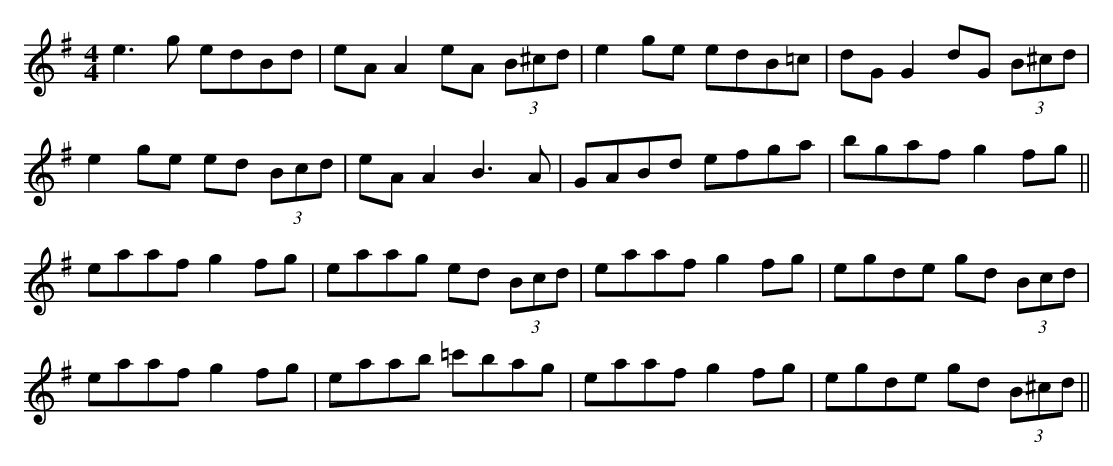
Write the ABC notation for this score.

X:1
M:4/4
K:Ador
e3g edBd|eA A2 eA (3B^cd|e2ge edB=c|dG G2 dG (3B^cd|
e2ge ed (3Bcd|eA A2 B3A|GABd efga|bgaf g2fg||
eaaf g2fg|eaag ed (3Bcd|eaaf g2fg|egde gd (3Bcd|
eaaf g2fg|eaab =c'bag|eaaf g2fg|egde gd (3B^cd||
